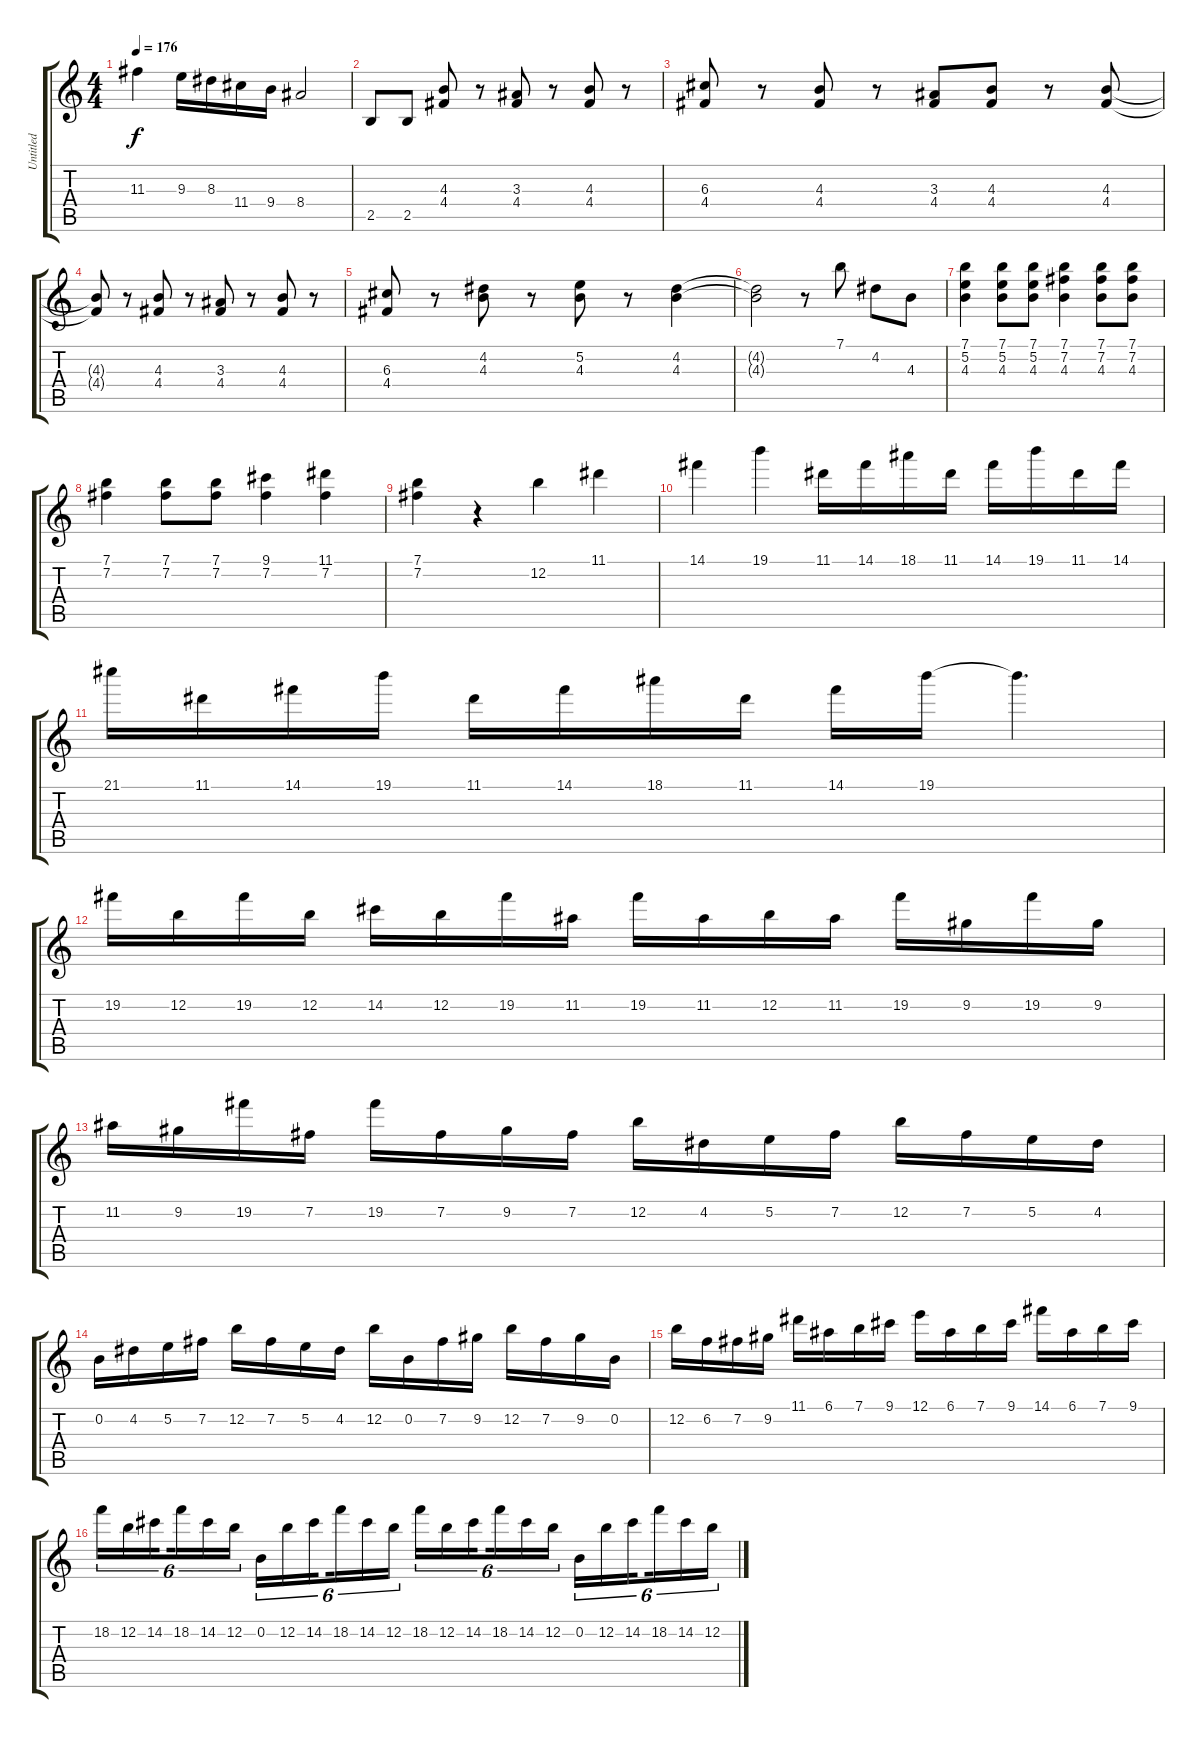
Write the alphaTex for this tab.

\track ("Untitled" "Untitled") {instrument distortionguitar}
\staff {score tabs}
\tuning (E4 B3 G3 D3 A2 E2) {hide}
\ts (4 4)
\tempo 176
\clef g2
\ks c
11.3.4{dy f} 9.3.16 8.3.16 11.4.16 9.4.16 8.4.2 |
2.5.8 2.5.8 (4.3 4.4).8 r.8 (3.3 4.4).8 r.8 (4.3 4.4).8 r.8 |
(6.3 4.4).8 r.8 (4.3 4.4).8 r.8 (3.3 4.4).8 (4.3 4.4).8 r.8 (4.3 4.4).8 |
(4.3{t} 4.4{t}).8 r.8 (4.3 4.4).8 r.8 (3.3 4.4).8 r.8 (4.3 4.4).8 r.8 |
(6.3 4.4).8 r.8 (4.2 4.3).8 r.8 (5.2 4.3).8 r.8 (4.2 4.3).4 |
(4.2{t} 4.3{t}).2 r.8 7.1.8 4.2.8 4.3.8 |
(7.1 5.2 4.3).4 (7.1 5.2 4.3).8 (7.1 5.2 4.3).8 (7.1 7.2 4.3).4 (7.1 7.2 4.3).8 (7.1 7.2 4.3).8 |
(7.1 7.2).4 (7.1 7.2).8 (7.1 7.2).8 (9.1 7.2).4 (11.1 7.2).4 |
(7.1 7.2).4 r.4 12.2.4 11.1.4 |
14.1.4 19.1.4 11.1.16 14.1.16 18.1.16 11.1.16 14.1.16 19.1.16 11.1.16 14.1.16 |
21.1.16 11.1.16 14.1.16 19.1.16 11.1.16 14.1.16 18.1.16 11.1.16 14.1.16 19.1.16 19.1{t}.4{d} |
19.2.16 12.2.16 19.2.16 12.2.16 14.2.16 12.2.16 19.2.16 11.2.16 19.2.16 11.2.16 12.2.16 11.2.16 19.2.16 9.2.16 19.2.16 9.2.16 |
11.2.16 9.2.16 19.2.16 7.2.16 19.2.16 7.2.16 9.2.16 7.2.16 12.2.16 4.2.16 5.2.16 7.2.16 12.2.16 7.2.16 5.2.16 4.2.16 |
0.2.16 4.2.16 5.2.16 7.2.16 12.2.16 7.2.16 5.2.16 4.2.16 12.2.16 0.2.16 7.2.16 9.2.16 12.2.16 7.2.16 9.2.16 0.2.16 |
12.2.16 6.2.16 7.2.16 9.2.16 11.1.16 6.1.16 7.1.16 9.1.16 12.1.16 6.1.16 7.1.16 9.1.16 14.1.16 6.1.16 7.1.16 9.1.16 |
18.2.16{tu (6 4)} 12.2.16{tu (6 4)} 14.2.16{tu (6 4) beam splitsecondary} 18.2.16{tu (6 4)} 14.2.16{tu (6 4)} 12.2.16{tu (6 4)} 0.2.16{tu (6 4)} 12.2.16{tu (6 4)} 14.2.16{tu (6 4) beam splitsecondary} 18.2.16{tu (6 4)} 14.2.16{tu (6 4)} 12.2.16{tu (6 4)} 18.2.16{tu (6 4)} 12.2.16{tu (6 4)} 14.2.16{tu (6 4) beam splitsecondary} 18.2.16{tu (6 4)} 14.2.16{tu (6 4)} 12.2.16{tu (6 4)} 0.2.16{tu (6 4)} 12.2.16{tu (6 4)} 14.2.16{tu (6 4) beam splitsecondary} 18.2.16{tu (6 4)} 14.2.16{tu (6 4)} 12.2.16{tu (6 4)}
